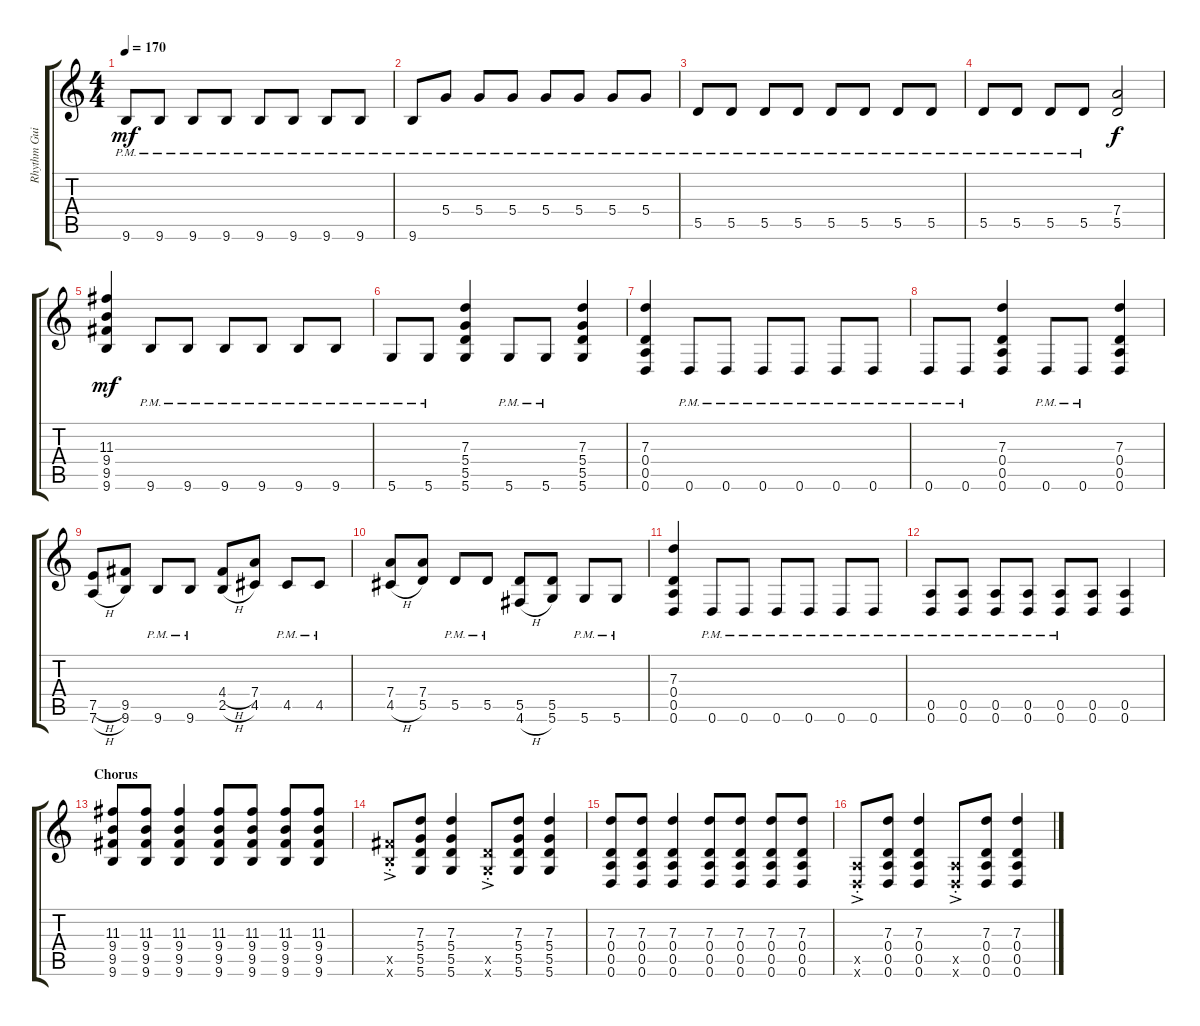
\track ("Rhythm Guitar (Heath Saraceno)" "Rhythm Gui") {instrument distortionguitar}
\staff {score tabs}
\tuning (E4 B3 G3 D3 A2 D2) {hide}
\ts (4 4)
\tempo 170
\clef g2
\ks c
9.6{pm}.8{dy mf} 9.6{pm}.8 9.6{pm}.8 9.6{pm}.8 9.6{pm}.8 9.6{pm}.8 9.6{pm}.8 9.6{pm}.8 |
9.6{pm}.8 5.4{pm}.8 5.4{pm}.8 5.4{pm}.8 5.4{pm}.8 5.4{pm}.8 5.4{pm}.8 5.4{pm}.8 |
5.5{pm}.8 5.5{pm}.8 5.5{pm}.8 5.5{pm}.8 5.5{pm}.8 5.5{pm}.8 5.5{pm}.8 5.5{pm}.8 |
5.5{pm}.8 5.5{pm}.8 5.5{pm}.8 5.5{pm}.8 (7.4 5.5).2{dy f} |
(11.3 9.4 9.5 9.6).4{dy mf} 9.6{pm}.8 9.6{pm}.8 9.6{pm}.8 9.6{pm}.8 9.6{pm}.8 9.6{pm}.8 |
5.6{pm}.8 5.6{pm}.8 (7.3 5.4 5.5 5.6).4 5.6{pm}.8 5.6{pm}.8 (7.3 5.4 5.5 5.6).4 |
(7.3 0.4 0.5 0.6).4 0.6{pm}.8 0.6{pm}.8 0.6{pm}.8 0.6{pm}.8 0.6{pm}.8 0.6{pm}.8 |
0.6{pm}.8 0.6{pm}.8 (7.3 0.4 0.5 0.6).4 0.6{pm}.8 0.6{pm}.8 (7.3 0.4 0.5 0.6).4 |
(7.5{h} 7.6{h}).8 (9.5 9.6).8 9.6{pm}.8 9.6{pm}.8 (4.4{h} 2.5{h}).8 (7.4 4.5).8 4.5{pm}.8 4.5{pm}.8 |
(7.4 4.5{h}).8 (7.4 5.5).8 5.5{pm}.8 5.5{pm}.8 (5.5 4.6{h}).8 (5.5 5.6).8 5.6{pm}.8 5.6{pm}.8 |
(7.3 0.4 0.5 0.6).4 0.6{pm}.8 0.6{pm}.8 0.6{pm}.8 0.6{pm}.8 0.6{pm}.8 0.6{pm}.8 |
(0.5{pm} 0.6{pm}).8 (0.5{pm} 0.6{pm}).8 (0.5{pm} 0.6{pm}).8 (0.5{pm} 0.6{pm}).8 (0.5{pm} 0.6).8 (0.5 0.6).8 (0.5 0.6).4 |
\section ("" "Chorus")
(11.3 9.4 9.5 9.6).8{volume 15 balance 8} (11.3 9.4 9.5 9.6).8 (11.3 9.4 9.5 9.6).4 (11.3 9.4 9.5 9.6).8 (11.3 9.4 9.5 9.6).8 (11.3 9.4 9.5 9.6).8 (11.3 9.4 9.5 9.6).8 |
(9.5{ac st x} 9.6{ac st x}).8 (7.3 5.4 5.5 5.6).8 (7.3 5.4 5.5 5.6).4 (5.5{ac st x} 5.6{ac st x}).8 (7.3 5.4 5.5 5.6).8 (7.3 5.4 5.5 5.6).4 |
(7.3 0.4 0.5 0.6).8 (7.3 0.4 0.5 0.6).8 (7.3 0.4 0.5 0.6).4 (7.3 0.4 0.5 0.6).8 (7.3 0.4 0.5 0.6).8 (7.3 0.4 0.5 0.6).8 (7.3 0.4 0.5 0.6).8 |
(0.5{ac st x} 0.6{ac st x}).8 (7.3 0.4 0.5 0.6).8 (7.3 0.4 0.5 0.6).4 (0.5{ac st x} 0.6{ac st x}).8 (7.3 0.4 0.5 0.6).8 (7.3 0.4 0.5 0.6).4
